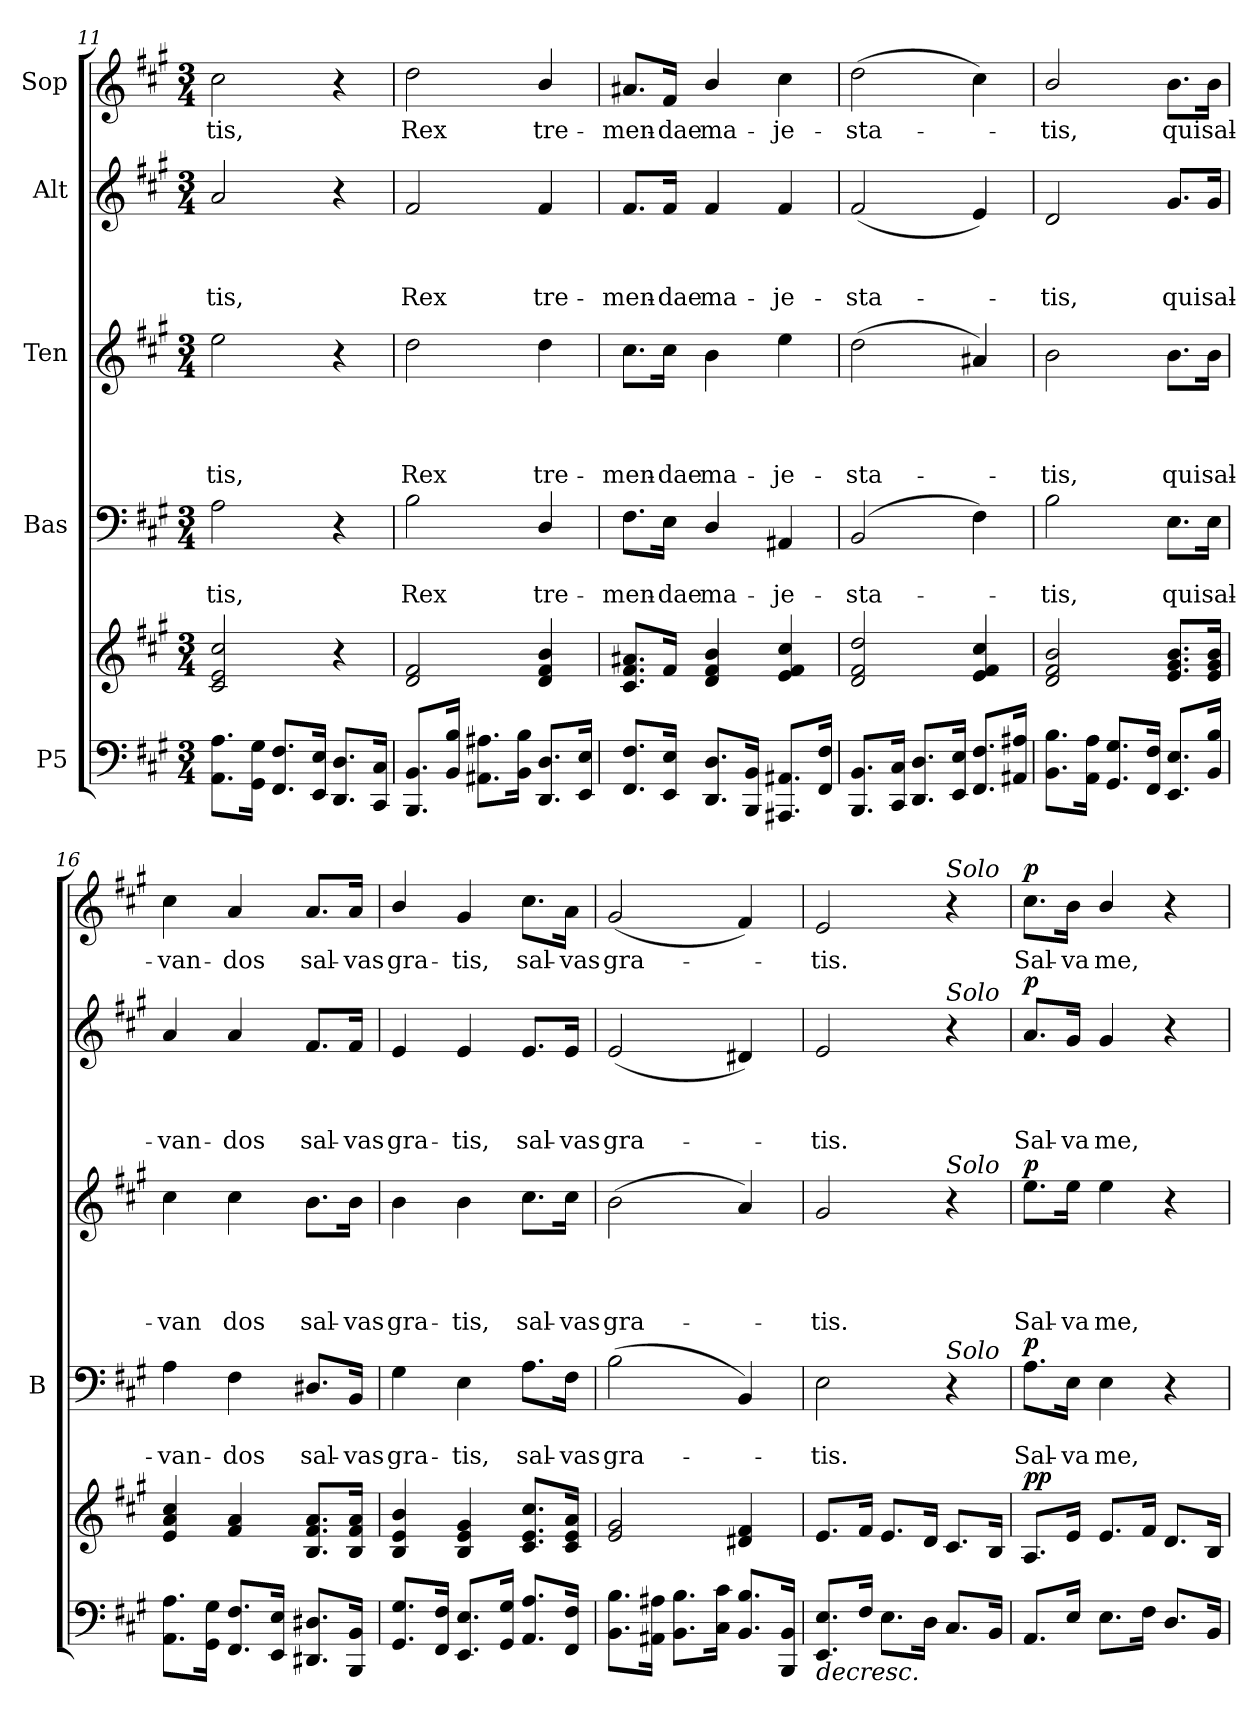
**kern	**kern	**dynam	**kern	**text	**text	**dynam	**kern	**text	**text	**text	**text	**dynam	**kern	**text	**text	**text	**dynam	**kern	**text	**dynam
*part5	*part5	*part5	*part4	*part4	*part4	*part4	*part3	*part3	*part3	*part3	*part3	*part3	*part2	*part2	*part2	*part2	*part2	*part1	*part1	*part1
*staff6	*staff5	*staff5/6	*staff4	*staff4	*staff4	*staff4	*staff3	*staff3	*staff3	*staff3	*staff3	*staff3	*staff2	*staff2	*staff2	*staff2	*staff2	*staff1	*staff1	*staff1
*I"P5	*	*	*I"Bas	*	*	*	*I"Ten	*	*	*	*	*	*I"Alt	*	*	*	*	*I"Sop	*	*
*	*	*	*I'B	*	*	*	*	*	*	*	*	*	*	*	*	*	*	*	*	*
*clefF4	*clefG2	*	*clefF4	*	*	*	*clefG2	*	*	*	*	*	*clefG2	*	*	*	*	*clefG2	*	*
*	*	*	*	*	*	*	*ITrd7c12	*	*	*	*	*	*	*	*	*	*	*	*	*
*k[f#c#g#]	*k[f#c#g#]	*	*k[f#c#g#]	*	*	*	*k[f#c#g#]	*	*	*	*	*	*k[f#c#g#]	*	*	*	*	*k[f#c#g#]	*	*
*A:	*A:	*	*A:	*	*	*	*A:	*	*	*	*	*	*A:	*	*	*	*	*A:	*	*
*M3/4	*M3/4	*	*M3/4	*	*	*	*M3/4	*	*	*	*	*	*M3/4	*	*	*	*	*M3/4	*	*
=11	=11	=11	=11	=11	=11	=11	=11	=11	=11	=11	=11	=11	=11	=11	=11	=11	=11	=11	=11	=11
!	!	!	!	!	!LO:LY:b	!	!	!	!	!	!LO:LY:b	!	!	!	!	!LO:LY:b	!	!	!LO:LY:b	!
8.AA\ 8.A\L	2c#/ 2e/ 2cc#/	.	2A\	.	-tis,	.	2e\	.	.	.	-tis,	.	2a/	.	.	-tis,	.	2cc#\	-tis,	.
16GG#\ 16G#\Jk	.	.	.	.	.	.	.	.	.	.	.	.	.	.	.	.	.	.	.	.
8.FF#/ 8.F#/L	.	.	.	.	.	.	.	.	.	.	.	.	.	.	.	.	.	.	.	.
16EE/ 16E/Jk	.	.	.	.	.	.	.	.	.	.	.	.	.	.	.	.	.	.	.	.
8.DD/ 8.D/L	4r	.	4r	.	.	.	4r	.	.	.	.	.	4r	.	.	.	.	4r	.	.
16CC#/ 16C#/Jk	.	.	.	.	.	.	.	.	.	.	.	.	.	.	.	.	.	.	.	.
=12	=12	=12	=12	=12	=12	=12	=12	=12	=12	=12	=12	=12	=12	=12	=12	=12	=12	=12	=12	=12
!	!	!	!	!	!LO:LY:b	!	!	!	!	!	!LO:LY:b	!	!	!	!	!LO:LY:b	!	!	!LO:LY:b	!
8.BBB/ 8.BB/L	2d/ 2f#/	.	2B\	.	Rex	.	2d\	.	.	.	Rex	.	2f#/	.	.	Rex	.	2dd\	Rex	.
16BB/ 16B/Jk	.	.	.	.	.	.	.	.	.	.	.	.	.	.	.	.	.	.	.	.
8.AA#X\ 8.A#X\L	.	.	.	.	.	.	.	.	.	.	.	.	.	.	.	.	.	.	.	.
16BB\ 16B\Jk	.	.	.	.	.	.	.	.	.	.	.	.	.	.	.	.	.	.	.	.
!	!	!	!	!	!LO:LY:b	!	!	!	!	!	!LO:LY:b	!	!	!	!	!LO:LY:b	!	!	!LO:LY:b	!
8.DD/ 8.D/L	4d/ 4f#/ 4b/	.	4D/	.	tre-	.	4d\	.	.	.	tre-	.	4f#/	.	.	tre-	.	4b/	tre-	.
16EE/ 16E/Jk	.	.	.	.	.	.	.	.	.	.	.	.	.	.	.	.	.	.	.	.
!!LO:PB:g=z
=13	=13	=13	=13	=13	=13	=13	=13	=13	=13	=13	=13	=13	=13	=13	=13	=13	=13	=13	=13	=13
!	!	!	!	!	!LO:LY:b	!	!	!	!	!	!LO:LY:b	!	!	!	!	!LO:LY:b	!	!	!LO:LY:b	!
8.FF#/ 8.F#/L	8.c#/ 8.f#/ 8.a#X/L	.	8.F#\L	.	-men-	.	8.c#\L	.	.	.	-men-	.	8.f#/L	.	.	-men-	.	8.a#X/L	-men-	.
!	!	!	!	!	!LO:LY:b	!	!	!	!	!	!LO:LY:b	!	!	!	!	!LO:LY:b	!	!	!LO:LY:b	!
16EE/ 16E/Jk	16f#/Jk	.	16E\Jk	.	-dae	.	16c#\Jk	.	.	.	-dae	.	16f#/Jk	.	.	-dae	.	16f#/Jk	-dae	.
!	!	!	!	!	!LO:LY:b	!	!	!	!	!	!LO:LY:b	!	!	!	!	!LO:LY:b	!	!	!LO:LY:b	!
8.DD/ 8.D/L	4d/ 4f#/ 4b/	.	4D/	.	ma-	.	4B\	.	.	.	ma-	.	4f#/	.	.	ma-	.	4b/	ma-	.
16BBB/ 16BB/Jk	.	.	.	.	.	.	.	.	.	.	.	.	.	.	.	.	.	.	.	.
!	!	!	!	!	!LO:LY:b	!	!	!	!	!	!LO:LY:b	!	!	!	!	!LO:LY:b	!	!	!LO:LY:b	!
8.AAA#X/ 8.AA#X/L	4e/ 4f#/ 4cc#/	.	4AA#X/	.	-je-	.	4e\	.	.	.	-je-	.	4f#/	.	.	-je-	.	4cc#\	-je-	.
16FF#/ 16F#/Jk	.	.	.	.	.	.	.	.	.	.	.	.	.	.	.	.	.	.	.	.
=14	=14	=14	=14	=14	=14	=14	=14	=14	=14	=14	=14	=14	=14	=14	=14	=14	=14	=14	=14	=14
!	!	!	!	!	!LO:LY:b	!	!	!	!	!	!LO:LY:b	!	!	!	!	!LO:LY:b	!	!	!LO:LY:b	!
8.BBB/ 8.BB/L	2d/ 2f#/ 2dd/	.	(<2BB/	.	-sta-	.	(<2d\	.	.	.	-sta-	.	(<2f#/	.	.	-sta-	.	(>2dd\	-sta-	.
16CC#/ 16C#/Jk	.	.	.	.	.	.	.	.	.	.	.	.	.	.	.	.	.	.	.	.
8.DD/ 8.D/L	.	.	.	.	.	.	.	.	.	.	.	.	.	.	.	.	.	.	.	.
16EE/ 16E/Jk	.	.	.	.	.	.	.	.	.	.	.	.	.	.	.	.	.	.	.	.
8.FF#/ 8.F#/L	4e/ 4f#/ 4cc#/	.	4F#\)	.	.	.	4A#X/)	.	.	.	.	.	4e/)	.	.	.	.	4cc#\)	.	.
16AA#X/ 16A#X/Jk	.	.	.	.	.	.	.	.	.	.	.	.	.	.	.	.	.	.	.	.
=15	=15	=15	=15	=15	=15	=15	=15	=15	=15	=15	=15	=15	=15	=15	=15	=15	=15	=15	=15	=15
!	!	!	!	!	!LO:LY:b	!	!	!	!	!	!LO:LY:b	!	!	!	!	!LO:LY:b	!	!	!LO:LY:b	!
8.BB\ 8.B\L	2d/ 2f#/ 2b/	.	2B\	.	-tis,	.	2B\	.	.	.	-tis,	.	2d/	.	.	-tis,	.	2b/	-tis,	.
16AA\ 16A\Jk	.	.	.	.	.	.	.	.	.	.	.	.	.	.	.	.	.	.	.	.
8.GG#/ 8.G#/L	.	.	.	.	.	.	.	.	.	.	.	.	.	.	.	.	.	.	.	.
16FF#/ 16F#/Jk	.	.	.	.	.	.	.	.	.	.	.	.	.	.	.	.	.	.	.	.
!	!	!	!	!	!LO:LY:b	!	!	!	!	!	!LO:LY:b	!	!	!	!	!LO:LY:b	!	!	!LO:LY:b	!
8.EE/ 8.E/L	8.e/ 8.g#/ 8.b/L	.	8.E\L	.	qui	.	8.B\L	.	.	.	qui	.	8.g#/L	.	.	qui	.	8.b\L	qui	.
!	!	!	!	!	!LO:LY:b	!	!	!	!	!	!LO:LY:b	!	!	!	!	!LO:LY:b	!	!	!LO:LY:b	!
16BB/ 16B/Jk	16e/ 16g#/ 16b/Jk	.	16E\Jk	.	sal-	.	16B\Jk	.	.	.	sal-	.	16g#/Jk	.	.	sal-	.	16b\Jk	sal-	.
=16	=16	=16	=16	=16	=16	=16	=16	=16	=16	=16	=16	=16	=16	=16	=16	=16	=16	=16	=16	=16
!	!	!	!	!	!LO:LY:b	!	!	!	!	!	!LO:LY:b	!	!	!	!	!LO:LY:b	!	!	!LO:LY:b	!
8.AA\ 8.A\L	4e/ 4a/ 4cc#/	.	4A\	.	-van-	.	4c#\	.	.	.	-van	.	4a/	.	.	-van-	.	4cc#\	-van-	.
16GG#\ 16G#\Jk	.	.	.	.	.	.	.	.	.	.	.	.	.	.	.	.	.	.	.	.
!	!	!	!	!	!LO:LY:b	!	!	!	!	!	!LO:LY:b	!	!	!	!	!LO:LY:b	!	!	!LO:LY:b	!
8.FF#/ 8.F#/L	4f#/ 4a/	.	4F#\	.	-dos	.	4c#\	.	.	.	dos	.	4a/	.	.	-dos	.	4a/	-dos	.
16EE/ 16E/Jk	.	.	.	.	.	.	.	.	.	.	.	.	.	.	.	.	.	.	.	.
!	!	!	!	!	!LO:LY:b	!	!	!	!	!	!LO:LY:b	!	!	!	!	!LO:LY:b	!	!	!LO:LY:b	!
8.DD#X/ 8.D#X/L	8.B/ 8.f#/ 8.a/L	.	8.D#X/L	.	sal-	.	8.B\L	.	.	.	sal-	.	8.f#/L	.	.	sal-	.	8.a/L	sal-	.
!	!	!	!	!	!LO:LY:b	!	!	!	!	!	!LO:LY:b	!	!	!	!	!LO:LY:b	!	!	!LO:LY:b	!
16BBB/ 16BB/Jk	16B/ 16f#/ 16a/Jk	.	16BB/Jk	.	-vas	.	16B\Jk	.	.	.	-vas	.	16f#/Jk	.	.	-vas	.	16a/Jk	-vas	.
=17	=17	=17	=17	=17	=17	=17	=17	=17	=17	=17	=17	=17	=17	=17	=17	=17	=17	=17	=17	=17
!	!	!	!	!	!LO:LY:b	!	!	!	!	!	!LO:LY:b	!	!	!	!	!LO:LY:b	!	!	!LO:LY:b	!
8.GG#/ 8.G#/L	4B/ 4e/ 4b/	.	4G#\	.	gra-	.	4B\	.	.	.	gra-	.	4e/	.	.	gra-	.	4b/	gra-	.
16FF#/ 16F#/Jk	.	.	.	.	.	.	.	.	.	.	.	.	.	.	.	.	.	.	.	.
!	!	!	!	!	!LO:LY:b	!	!	!	!	!	!LO:LY:b	!	!	!	!	!LO:LY:b	!	!	!LO:LY:b	!
8.EE/ 8.E/L	4B/ 4e/ 4g#/	.	4E\	.	-tis,	.	4B\	.	.	.	-tis,	.	4e/	.	.	-tis,	.	4g#/	-tis,	.
16GG#/ 16G#/Jk	.	.	.	.	.	.	.	.	.	.	.	.	.	.	.	.	.	.	.	.
!	!	!	!	!	!LO:LY:b	!	!	!	!	!	!LO:LY:b	!	!	!	!	!LO:LY:b	!	!	!LO:LY:b	!
8.AA/ 8.A/L	8.c#/ 8.e/ 8.cc#/L	.	8.A\L	.	sal-	.	8.c#\L	.	.	.	sal-	.	8.e/L	.	.	sal-	.	8.cc#\L	sal-	.
!	!	!	!	!	!LO:LY:b	!	!	!	!	!	!LO:LY:b	!	!	!	!	!LO:LY:b	!	!	!LO:LY:b	!
16FF#/ 16F#/Jk	16c#/ 16e/ 16a/Jk	.	16F#\Jk	.	-vas	.	16c#\Jk	.	.	.	-vas	.	16e/Jk	.	.	-vas	.	16a\Jk	-vas	.
=18	=18	=18	=18	=18	=18	=18	=18	=18	=18	=18	=18	=18	=18	=18	=18	=18	=18	=18	=18	=18
!	!	!	!	!	!LO:LY:b	!	!	!	!	!	!LO:LY:b	!	!	!	!	!LO:LY:b	!	!	!LO:LY:b	!
8.BB\ 8.B\L	2e/ 2g#/	.	(>2B\	.	gra-	.	(<2B\	.	.	.	gra-	.	(<2e/	.	.	gra-	.	(<2g#/	gra-	.
16AA#X\ 16A#X\Jk	.	.	.	.	.	.	.	.	.	.	.	.	.	.	.	.	.	.	.	.
8.BB\ 8.B\L	.	.	.	.	.	.	.	.	.	.	.	.	.	.	.	.	.	.	.	.
16C#\ 16c#\Jk	.	.	.	.	.	.	.	.	.	.	.	.	.	.	.	.	.	.	.	.
8.BB/ 8.B/L	4d#X/ 4f#/	.	4BB/)	.	.	.	4A/)	.	.	.	.	.	4d#X/)	.	.	.	.	4f#/)	.	.
16BBB/ 16BB/Jk	.	.	.	.	.	.	.	.	.	.	.	.	.	.	.	.	.	.	.	.
!!LO:LB:g=z
=19	=19	=19	=19	=19	=19	=19	=19	=19	=19	=19	=19	=19	=19	=19	=19	=19	=19	=19	=19	=19
!	!	!LO:HP:b=2	!	!	!LO:LY:b	!	!	!	!	!	!LO:LY:b	!	!	!	!	!LO:LY:b	!	!	!LO:LY:b	!
8.EE/ 8.E/L	8.e/L	>	2E\	.	-tis.	.	2G#/	.	.	.	-tis.	.	2e/	.	.	-tis.	.	2e/	-tis.	.
16F#/Jk	16f#/Jk	.	.	.	.	.	.	.	.	.	.	.	.	.	.	.	.	.	.	.
8.E\L	8.e/L	.	.	.	.	.	.	.	.	.	.	.	.	.	.	.	.	.	.	.
16D\Jk	16d/Jk	.	.	.	.	.	.	.	.	.	.	.	.	.	.	.	.	.	.	.
!	!	!	!	!	!	!	!	!	!	!	!	!	!	!	!	!	!	!LO:TX:a:i:t=Solo	!	!
!	!	!	!	!	!	!	!	!	!	!	!	!	!LO:TX:a:i:t=Solo	!	!	!	!	!	!	!
!	!	!	!	!	!	!	!LO:TX:a:i:t=Solo	!	!	!	!	!	!	!	!	!	!	!	!	!
!	!	!	!LO:TX:a:i:t=Solo	!	!	!	!	!	!	!	!	!	!	!	!	!	!	!	!	!
8.C#/L	8.c#/L	.	4r	.	.	.	4r	.	.	.	.	.	4r	.	.	.	.	4r	.	.
16BB/Jk	16B/Jk	.	.	.	.	.	.	.	.	.	.	.	.	.	.	.	.	.	.	.
=20	=20	=20	=20	=20	=20	=20	=20	=20	=20	=20	=20	=20	=20	=20	=20	=20	=20	=20	=20	=20
!	!	!LO:DY:a	!	!	!LO:LY:b	!LO:DY:a	!	!	!	!	!LO:LY:b	!LO:DY:a	!	!	!	!LO:LY:b	!LO:DY:a	!	!LO:LY:b	!LO:DY:a
8.AA/L	8.A/L	pp	8.A\L	.	Sal-	p	8.e\L	.	.	.	Sal-	p	8.a/L	.	.	Sal-	p	8.cc#\L	Sal-	p
!	!	!	!	!	!LO:LY:b	!	!	!	!	!	!LO:LY:b	!	!	!	!	!LO:LY:b	!	!	!LO:LY:b	!
16E/Jk	16e/Jk	.	16E\Jk	.	-va	.	16e\Jk	.	.	.	-va	.	16g#/Jk	.	.	-va	.	16b\Jk	-va	.
!	!	!	!	!	!LO:LY:b	!	!	!	!	!	!LO:LY:b	!	!	!	!	!LO:LY:b	!	!	!LO:LY:b	!
8.E\L	8.e/L	.	4E\	.	me,	.	4e\	.	.	.	me,	.	4g#/	.	.	me,	.	4b/	me,	.
16F#\Jk	16f#/Jk	.	.	.	.	.	.	.	.	.	.	.	.	.	.	.	.	.	.	.
8.D/L	8.d/L	.	4r	.	.	.	4r	.	.	.	.	.	4r	.	.	.	.	4r	.	.
16BB/Jk	16B/Jk	.	.	.	.	.	.	.	.	.	.	.	.	.	.	.	.	.	.	.
.	.	]	.	.	.	.	.	.	.	.	.	.	.	.	.	.	.	.	.	.
=	=	=	=	=	=	=	=	=	=	=	=	=	=	=	=	=	=	=	=	=
*-	*-	*-	*-	*-	*-	*-	*-	*-	*-	*-	*-	*-	*-	*-	*-	*-	*-	*-	*-	*-
